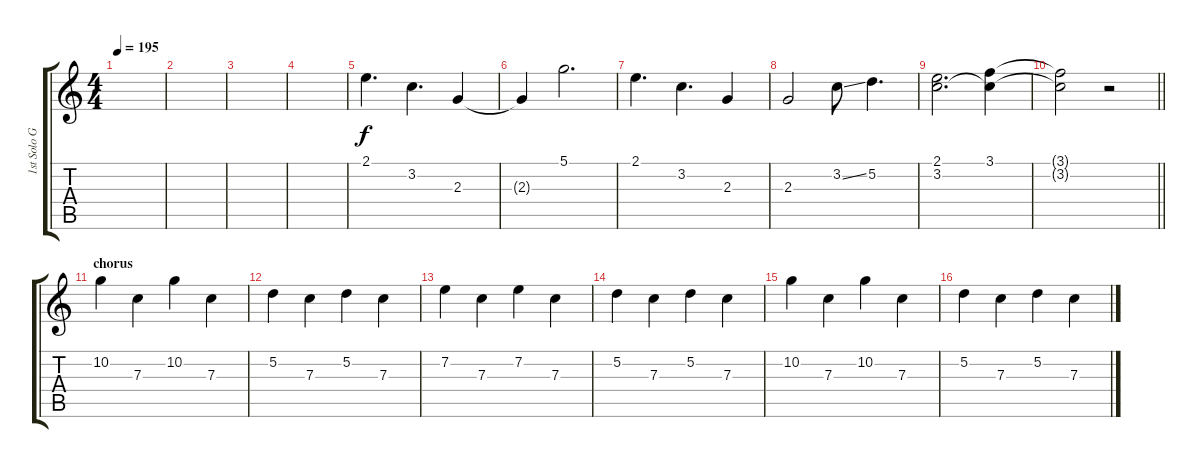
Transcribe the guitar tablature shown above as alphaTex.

\track ("1st Solo Guitar" "1st Solo G") {instrument distortionguitar}
\staff {score tabs}
\tuning (D4 A3 F3 C3 G2 C2) {hide}
\ts (4 4)
\tempo 195
\clef g2
\ks c
|
|
|
|
2.1.4{d} 3.2.4{d} 2.3.4 |
2.3{t}.4 5.1.2{d} |
2.1.4{d} 3.2.4{d} 2.3.4 |
2.3.2 3.2{ss}.8 5.2.4{d} |
(2.1 3.2).2{d} (3.1 3.2{t}).4 |
\barLineRight lightlight
(3.1{t} 3.2{t}).2 r.2 |
\section ("" "chorus")
10.2.4 7.3.4 10.2.4 7.3.4 |
5.2.4 7.3.4 5.2.4 7.3.4 |
7.2.4 7.3.4 7.2.4 7.3.4 |
5.2.4 7.3.4 5.2.4 7.3.4 |
10.2.4 7.3.4 10.2.4 7.3.4 |
5.2.4 7.3.4 5.2.4 7.3.4
